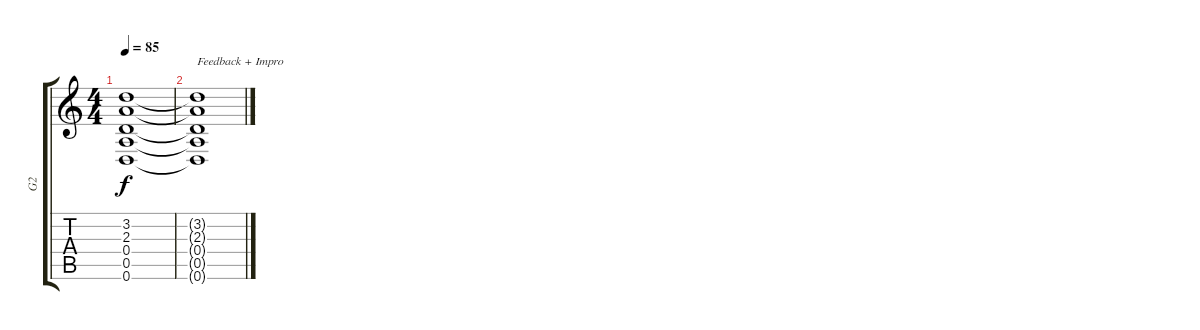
\track ("G2" "G2") {instrument overdrivenguitar}
\staff {score tabs}
\tuning (E4 B3 G3 D3 A2 D2) {hide}
\ts (4 4)
\tempo 85
\clef g2
\ks c
(3.2 2.3 0.4 0.5 0.6).1{dy f} |
(3.2{t} 2.3{t} 0.4{t} 0.5{t} 0.6{t}).1{txt "Feedback + Impro"}
